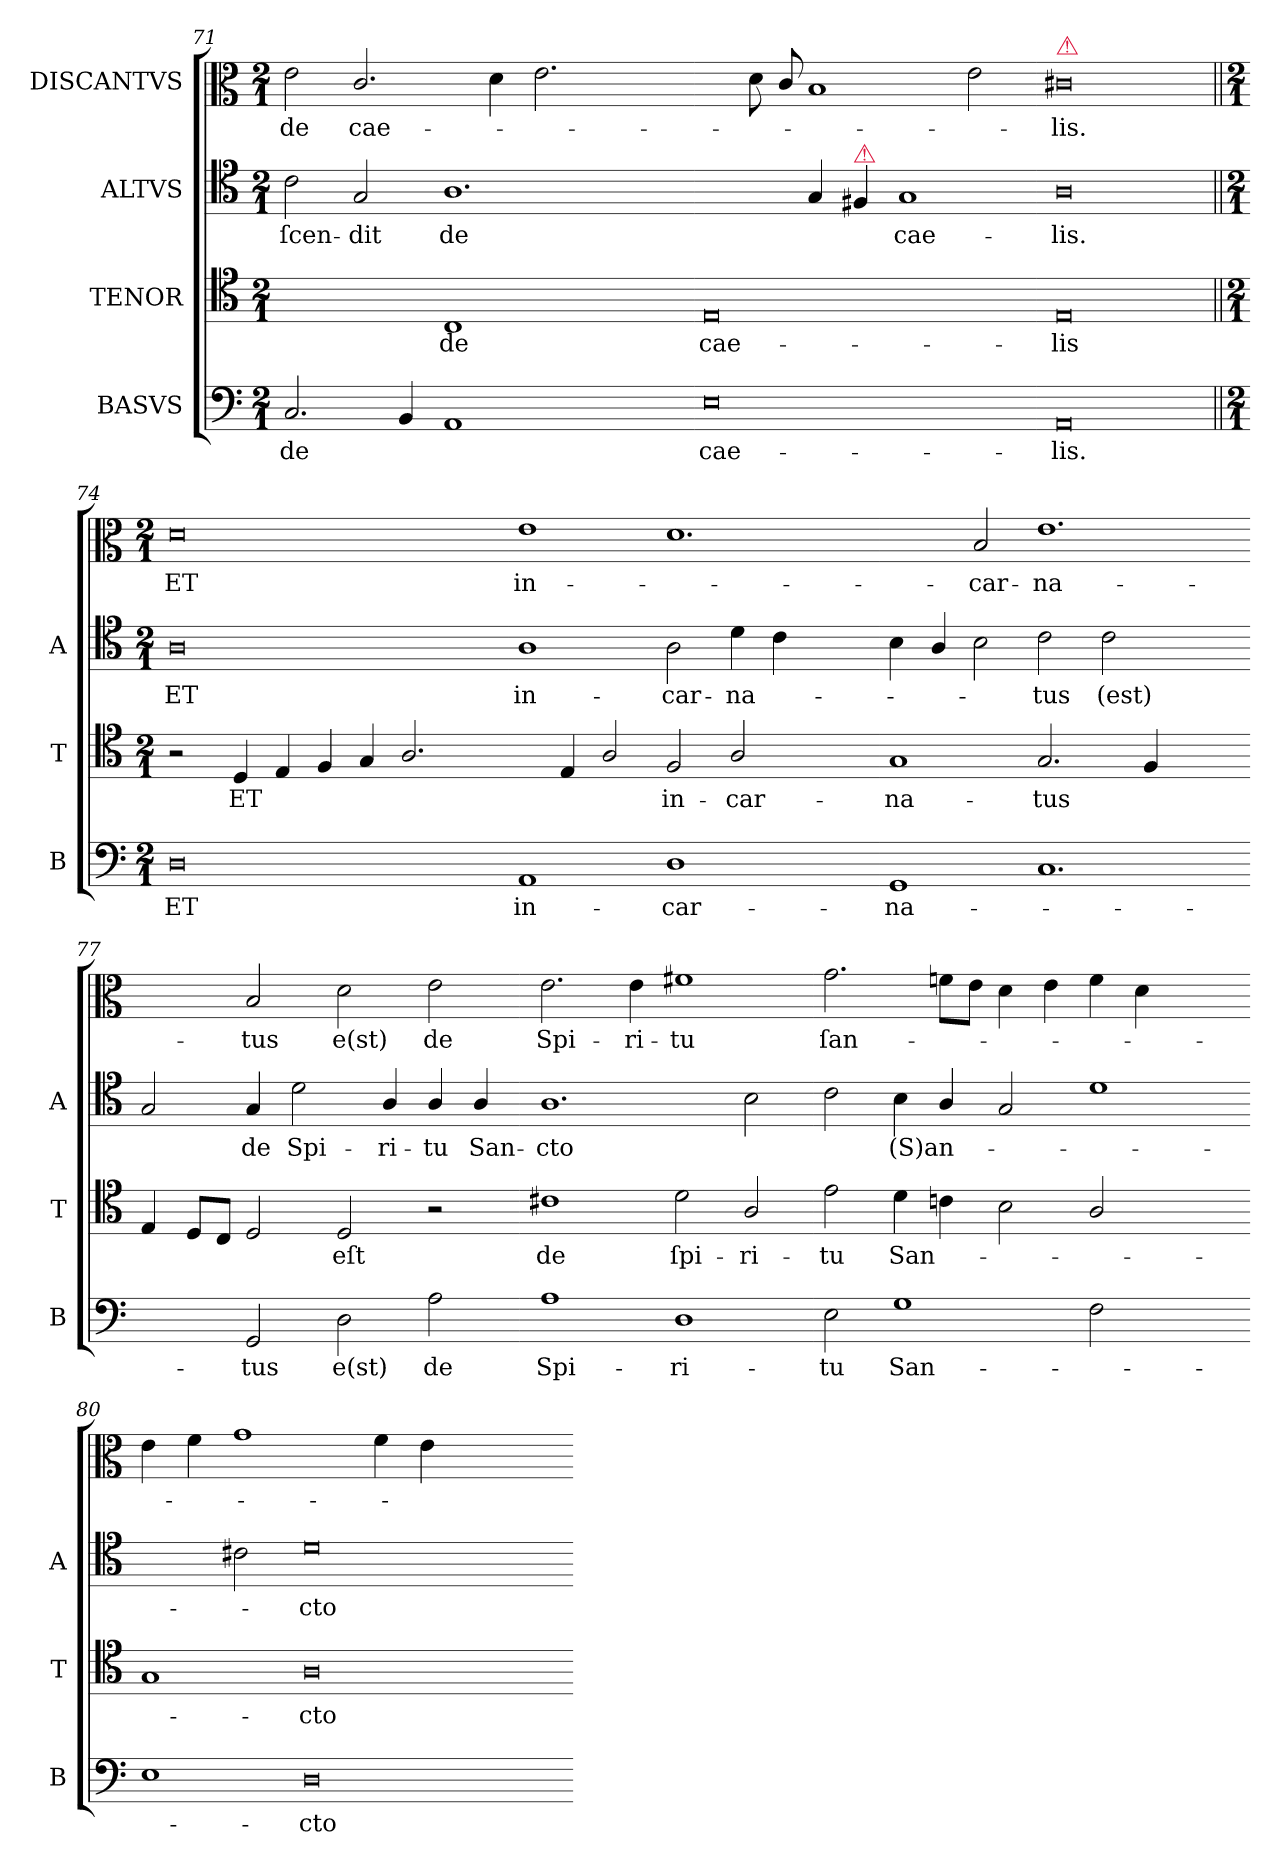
**kern	**text	**kern	**text	**kern	**text	**kern	**text
*part4	*part4	*part3	*part3	*part2	*part2	*part1	*part1
*staff4	*staff4	*staff3	*staff3	*staff2	*staff2	*staff1	*staff1
*I"BASVS	*	*I"TENOR	*	*I"ALTVS	*	*I"DISCANTVS	*
*I'B	*	*I'T	*	*I'A	*	*	*
*clefF4	*	*clefC4	*	*clefC4	*	*clefC3	*
*k[]	*	*k[]	*	*k[]	*	*k[]	*
*M2/1	*	*M2/1	*	*M2/1	*	*M2/1	*
=71	=71	=71	=71	=71	=71	=71	=71
2.C/	de	1ryy	.	2c\	-ſcen-	2e\	de
.	.	.	.	2G/	-dit	2.c/	cae-
4BB/	.	.	.	.	.	.	.
!	!	!	!LO:LY:i	!	!	!	!
1AA/	.	1C/	de	1.A\	de	.	.
.	.	.	.	.	.	4d\	.
.	.	.	.	.	.	2.e\	.
2ryy	.	2ryy	.	.	.	.	.
.	.	.	.	.	.	4ryy	.
=72-	=72-	=72-	=72-	=72-	=72-	=72-	=72-
!	!	!	!LO:LY:i	!	!	!	!
0E\	cae-	0E/	cae-	2ryy	.	4ryy	.
.	.	.	.	.	.	8d\	.
.	.	.	.	.	.	8c/	.
.	.	.	.	4G/	.	1B/	.
!	!	!	!	!LO:TX:a:color=crimson:t=⚠	!	!	!
.	.	.	.	4F#X/	.	.	.
.	.	.	.	1G/	cae-	.	.
.	.	.	.	.	.	2e\	.
=73-	=73-	=73-	=73-	=73-	=73-	=73-	=73-
!	!	!	!	!	!	!LO:TX:a:color=crimson:t=⚠	!
!	!	!	!LO:LY:i	!	!	!	!
0AA/	-lis.	0E/	-lis	0A\	-lis.	0c#X\	-lis.
=74||	=74||	=74||	=74||	=74||	=74||	=74||	=74||
*M2/1	*	*M2/1	*	*M2/1	*	*M2/1	*
0D\	ET	2r	.	0A\	ET	0d\	ET
.	.	4D/	ET	.	.	.	.
.	.	4E/	.	.	.	.	.
.	.	4F/	.	.	.	.	.
.	.	4G/	.	.	.	.	.
.	.	2.A/	.	.	.	.	.
4ryy	.	.	.	4ryy	.	4ryy	.
=75-	=75-	=75-	=75-	=75-	=75-	=75-	=75-
1AA/	in-	4ryy	.	1A\	in-	1e\	in-
.	.	4E/	.	.	.	.	.
.	.	2A/	.	.	.	.	.
1D\	-car-	2F/	in-	2A\	-car-	1.d\	.
.	.	2A/	-car-	4d\	-na-	.	.
.	.	.	.	4c\	.	.	.
2ryy	.	2ryy	.	2ryy	.	.	.
=76-	=76-	=76-	=76-	=76-	=76-	=76-	=76-
1GG/	-na-	1G/	-na-	4B\	.	2ryy	.
.	.	.	.	4A/	.	.	.
.	.	.	.	2B\	.	2B/	car-
1.C/	.	2.G/	-tus	2c\	tus	1.e\	-na-
.	.	.	.	2c\	(est)	.	.
.	.	4F/	.	.	.	.	.
.	.	2ryy	.	2ryy	.	.	.
=77-	=77-	=77-	=77-	=77-	=77-	=77-	=77-
2ryy	.	4E/	.	2G/	.	2ryy	.
.	.	8D/L	.	.	.	.	.
.	.	8C/J	.	.	.	.	.
2GG/	-tus	2D/	.	4G/	de	2B/	-tus
.	.	.	.	2d\	Spi-	.	.
2D\	e(st)	2D/	eſt	.	.	2d\	e(st)
.	.	.	.	4A/	-ri-	.	.
2A\	de	2r	.	4A/	-tu	2e\	de
.	.	.	.	4A/	San-	.	.
=78-	=78-	=78-	=78-	=78-	=78-	=78-	=78-
1A\	Spi-	1c#X\	de	1.A\	-cto	2.e\	Spi-
.	.	.	.	.	.	4e\	-ri-
1D\	-ri-	2d\	ſpi-	.	.	1f#X\	-tu
.	.	2A/	-ri-	2B\	.	.	.
=79-	=79-	=79-	=79-	=79-	=79-	=79-	=79-
2E\	-tu	2e\	-tu	2c\	.	2.g\	ſan-
1G\	San-	4d\	San-	4B\	(S)an-	.	.
.	.	4cn\	.	4A/	.	8fn\L	.
.	.	.	.	.	.	8e\J	.
.	.	2B\	.	2G/	.	4d\	.
.	.	.	.	.	.	4e\	.
2F\	.	2A/	.	1d\	.	4f\	.
.	.	.	.	.	.	4d\	.
2ryy	.	2ryy	.	.	.	2ryy	.
=80-	=80-	=80-	=80-	=80-	=80-	=80-	=80-
1E\	.	1G/	.	2ryy	.	4e\	.
.	.	.	.	.	.	4f\	.
.	.	.	.	2c#X\	.	1g\	.
0D\	-cto	0A\	-cto	0d\	cto	.	.
.	.	.	.	.	.	4f\	.
.	.	.	.	.	.	4e\	.
.	.	.	.	.	.	1ryy	.
=-	=-	=-	=-	=-	=-	=-	=-
*-	*-	*-	*-	*-	*-	*-	*-
